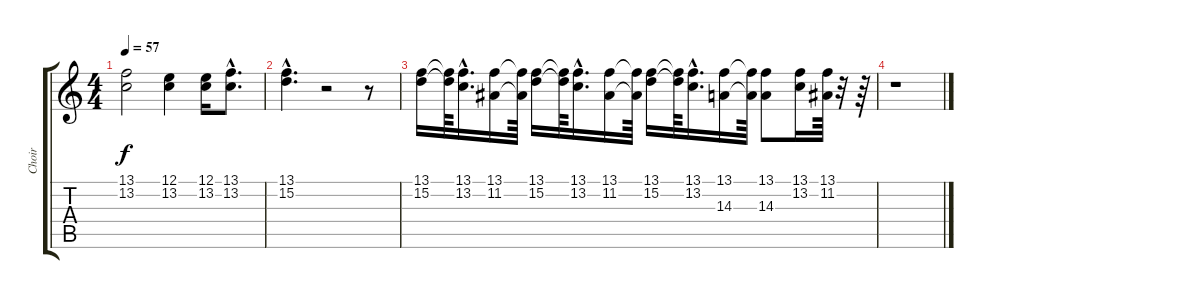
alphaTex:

\track ("Choir" "Choir") {instrument choiraahs}
\staff {score tabs}
\tuning (E4 B3 G3 D3 A2 E2) {hide}
\ts (4 4)
\tempo 57
\clef g2
\ks c
(13.1 13.2).2{dy f} (12.1 13.2).4 (12.1 13.2).16 (13.1{hac} 13.2{hac}).8{d} |
(13.1{hac} 15.2{hac}).4{d} r.2 r.8 |
(13.1 15.2).16 (13.1{t} 15.2{t}).64 (13.1{hac} 13.2{hac}).16{d} (13.1 11.2).16 (13.1{t} 11.2{t}).64 (13.1 15.2).16 (13.1{t} 15.2{t}).64 (13.1{hac} 13.2{hac}).16{d} (13.1 11.2).16 (13.1{t} 11.2{t}).64 (13.1 15.2).16 (13.1{t} 15.2{t}).64 (13.1{hac} 13.2{hac}).16{d} (13.1 14.3).16 (13.1{t} 14.3{t}).64 (13.1 14.3).8 (13.1 13.2).16 (13.1 11.2).64 r.32 r.64 |
r.1
